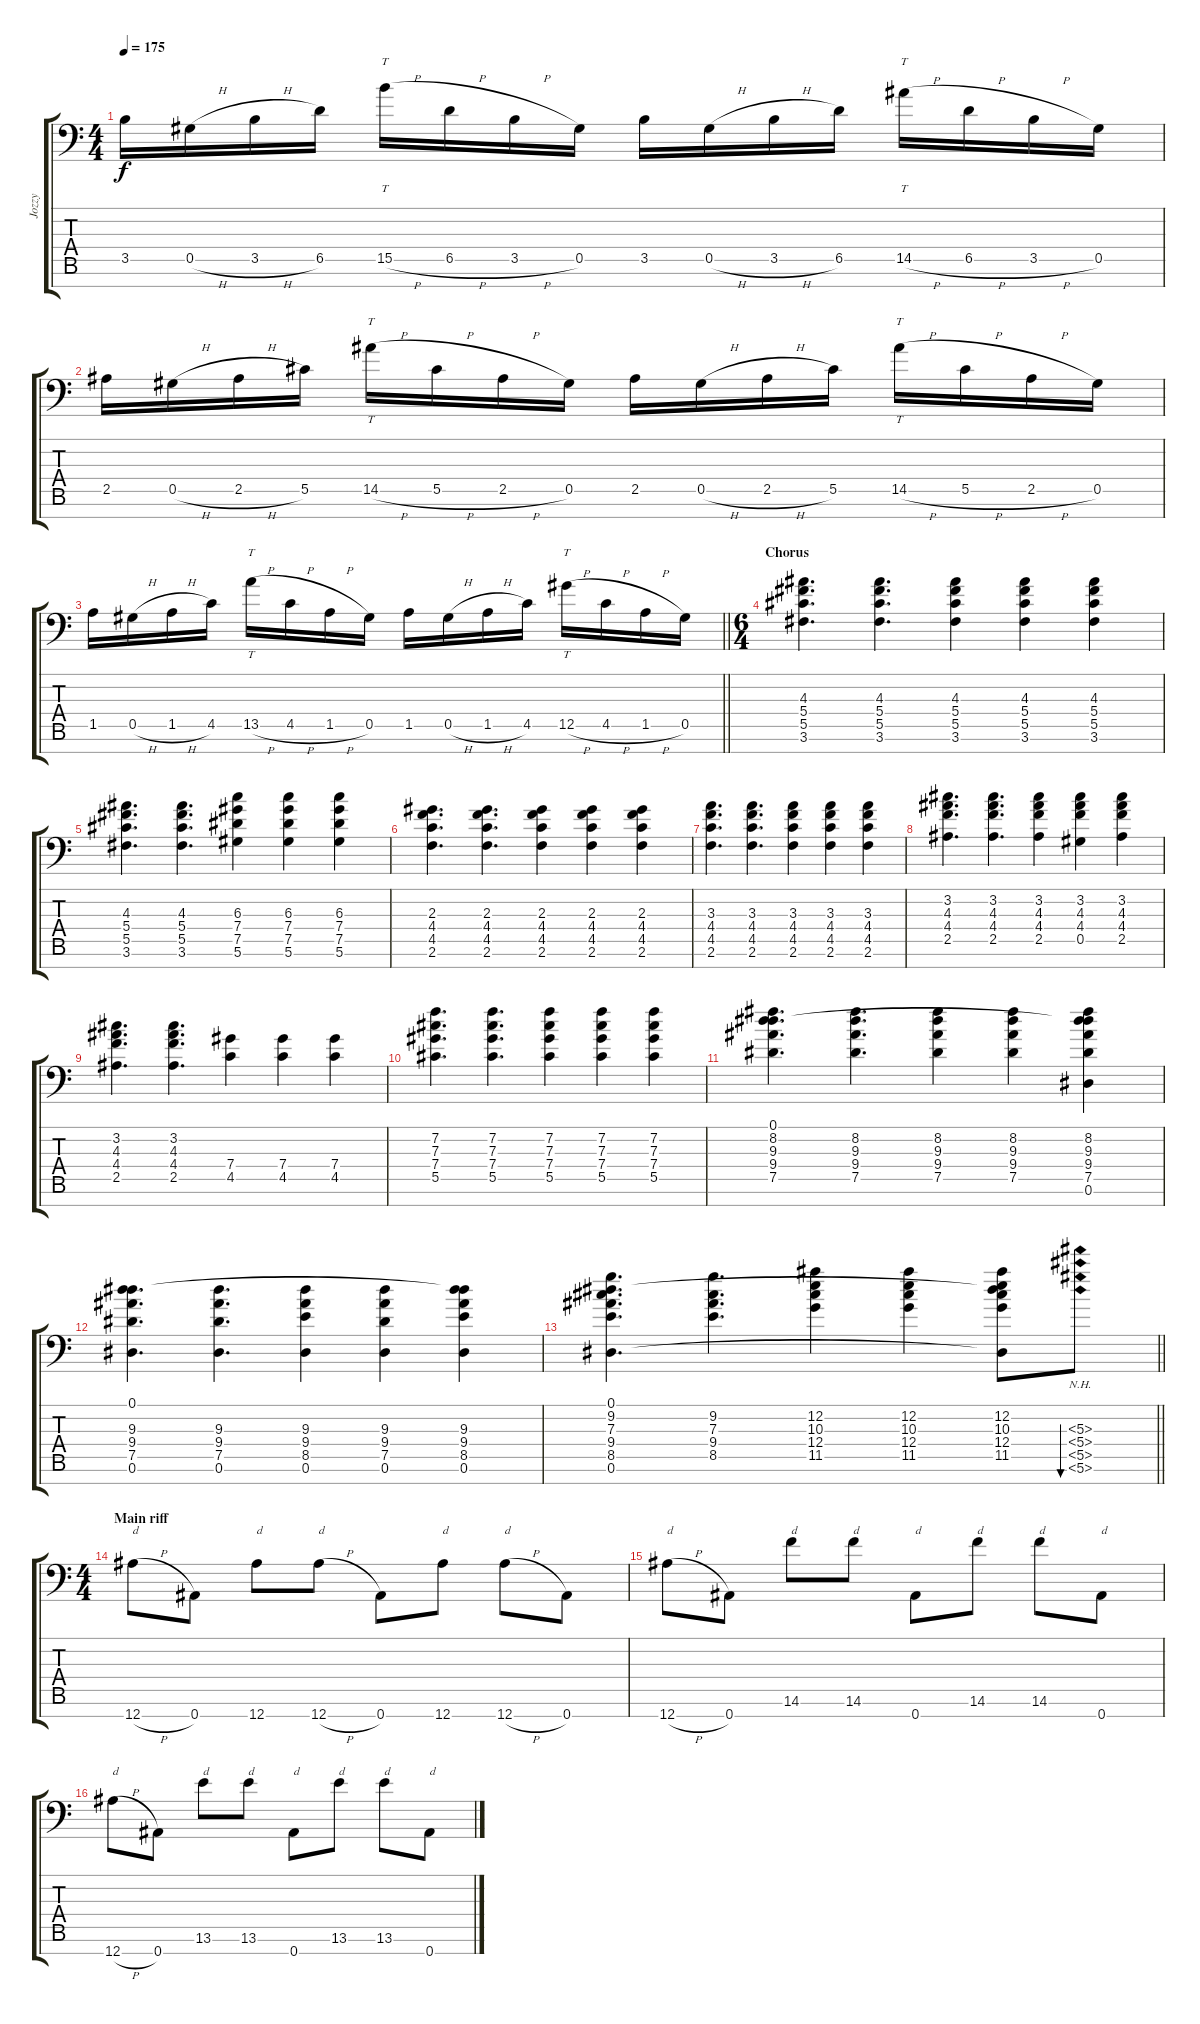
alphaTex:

\track ("Jozzy" "Jozzy") {instrument distortionguitar}
\staff {score tabs}
\tuning (Eb4 Bb3 Gb3 Db3 Ab2 Eb2 Bb1) {hide}
\ts (4 4)
\tempo 175
\clef f4
\ks c
3.5.16{dy f} 0.5{h}.16 3.5{h}.16 6.5.16 15.5{h}.16{tt} 6.5{h}.16 3.5{h}.16 0.5.16 3.5.16 0.5{h}.16 3.5{h}.16 6.5.16 14.5{h}.16{tt} 6.5{h}.16 3.5{h}.16 0.5.16 |
2.5.16 0.5{h}.16 2.5{h}.16 5.5.16 14.5{h}.16{tt} 5.5{h}.16 2.5{h}.16 0.5.16 2.5.16 0.5{h}.16 2.5{h}.16 5.5.16 14.5{h}.16{tt} 5.5{h}.16 2.5{h}.16 0.5.16 |
\barLineRight lightlight
1.5.16 0.5{h}.16 1.5{h}.16 4.5.16 13.5{h}.16{tt} 4.5{h}.16 1.5{h}.16 0.5.16 1.5.16 0.5{h}.16 1.5{h}.16 4.5.16 12.5{h}.16{tt} 4.5{h}.16 1.5{h}.16 0.5.16 |
\ts (6 4)
\section ("" "Chorus")
(4.3 5.4 5.5 3.6).4{d} (4.3 5.4 5.5 3.6).4{d} (4.3 5.4 5.5 3.6).4 (4.3 5.4 5.5 3.6).4 (4.3 5.4 5.5 3.6).4 |
(4.3 5.4 5.5 3.6).4{d} (4.3 5.4 5.5 3.6).4{d} (6.3 7.4 7.5 5.6).4 (6.3 7.4 7.5 5.6).4 (6.3 7.4 7.5 5.6).4 |
(2.3 4.4 4.5 2.6).4{d} (2.3 4.4 4.5 2.6).4{d} (2.3 4.4 4.5 2.6).4 (2.3 4.4 4.5 2.6).4 (2.3 4.4 4.5 2.6).4 |
(3.3 4.4 4.5 2.6).4{d} (3.3 4.4 4.5 2.6).4{d} (3.3 4.4 4.5 2.6).4 (3.3 4.4 4.5 2.6).4 (3.3 4.4 4.5 2.6).4 |
(3.2 4.3 4.4 2.5).4{d} (3.2 4.3 4.4 2.5).4{d} (3.2 4.3 4.4 2.5).4 (3.2 4.3 4.4 0.5).4 (3.2 4.3 4.4 2.5).4 |
(3.2 4.3 4.4 2.5).4{d} (3.2 4.3 4.4 2.5).4{d} (7.4 4.5).4 (7.4 4.5).4 (7.4 4.5).4 |
(7.2 7.3 7.4 5.5).4{d} (7.2 7.3 7.4 5.5).4{d} (7.2 7.3 7.4 5.5).4 (7.2 7.3 7.4 5.5).4 (7.2 7.3 7.4 5.5).4 |
(0.1 8.2 9.3 9.4 7.5).4{d} (8.2 9.3 9.4 7.5).4{d} (8.2 9.3 9.4 7.5).4 (8.2 9.3 9.4 7.5).4 (0.1{t} 8.2 9.3 9.4 7.5 0.6).4 |
(0.1 9.3 9.4 7.5 0.6).4{d} (9.3 9.4 7.5 0.6).4{d} (9.3 9.4 8.5 0.6).4 (9.3 9.4 7.5 0.6).4 (0.1{t} 9.3 9.4 8.5 0.6).4 |
\barLineRight lightlight
(0.1 9.2 7.3 9.4 8.5 0.6).4{d} (9.2 7.3 9.4 8.5).4{d} (12.2 10.3 12.4 11.5).4 (12.2 10.3 12.4 11.5).4 (0.1{t} 12.2 10.3 12.4 11.5 0.6{t}).8 (5.3{nh} 5.4{nh} 5.5{nh} 5.6{nh}).8{bu 240} |
\ts (4 4)
\section ("" "Main riff")
12.7{h}.8{txt "d"} 0.7.8 12.7.8{txt "d"} 12.7{h}.8{txt "d"} 0.7.8 12.7.8{txt "d"} 12.7{h}.8{txt "d"} 0.7.8 |
12.7{h}.8{txt "d"} 0.7.8 14.6.8{txt "d"} 14.6.8{txt "d"} 0.7.8{txt "d"} 14.6.8{txt "d"} 14.6.8{txt "d"} 0.7.8{txt "d"} |
12.7{h}.8{txt "d"} 0.7.8 13.6.8{txt "d"} 13.6.8{txt "d"} 0.7.8{txt "d"} 13.6.8{txt "d"} 13.6.8{txt "d"} 0.7.8{txt "d"}
